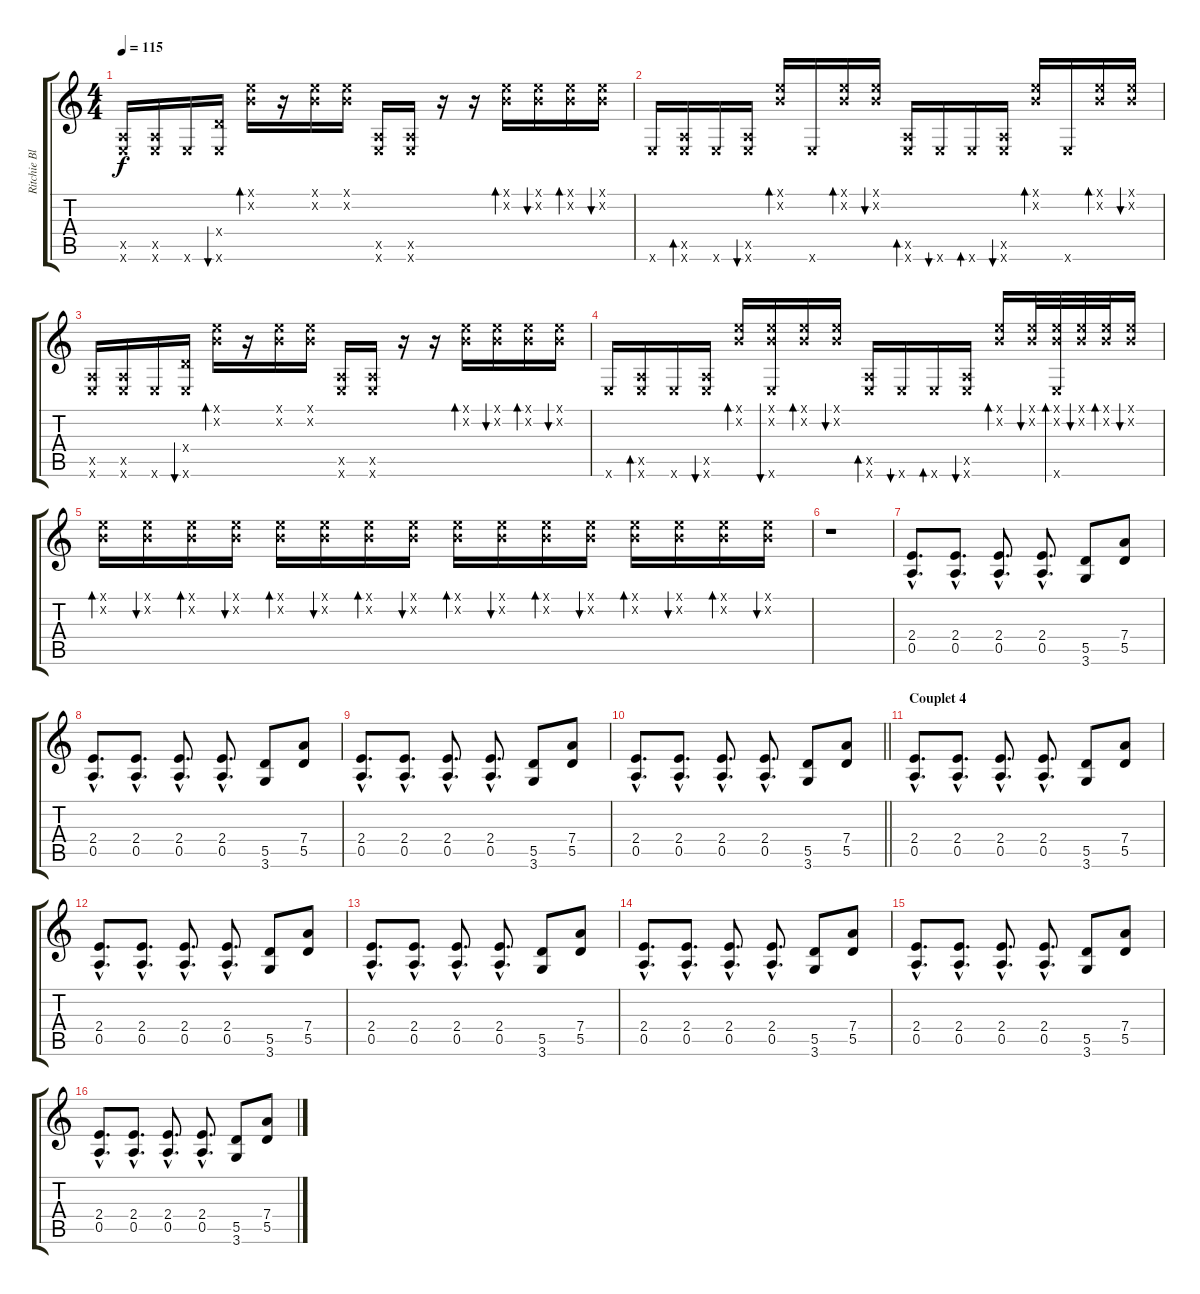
\track ("Ritchie Blackmore" "Ritchie Bl") {instrument distortionguitar}
\staff {score tabs}
\tuning (E4 B3 G3 D3 A2 E2) {hide}
\ts (4 4)
\tempo 115
\clef g2
\ks c
(0.5{x} 0.6{x}).16{dy f} (0.5{x} 0.6{x}).16 0.6{x}.16 (0.4{x} 0.6{x}).16{bu 120} (0.1{x} 0.2{x}).16{bd 120} r.16 (0.1{x} 0.2{x}).16 (0.1{x} 0.2{x}).16 (0.5{x} 0.6{x}).16 (0.5{x} 0.6{x}).16 r.16 r.16 (0.1{x} 0.2{x}).16{bd 120} (0.1{x} 0.2{x}).16{bu 120} (0.1{x} 0.2{x}).16{bd 120} (0.1{x} 0.2{x}).16{bu 120} |
0.6{x}.16 (0.5{x} 0.6{x}).16{bd 60} 0.6{x}.16 (0.5{x} 0.6{x}).16{bu 120} (0.1{x} 0.2{x}).16{bd 120} 0.6{x}.16 (0.1{x} 0.2{x}).16{bd 120} (0.1{x} 0.2{x}).16{bu 120} (0.5{x} 0.6{x}).16{bd 120} 0.6{x}.16{bu 120} 0.6{x}.16{bd 120} (0.5{x} 0.6{x}).16{bu 120} (0.1{x} 0.2{x}).16{bd 120} 0.6{x}.16 (0.1{x} 0.2{x}).16{bd 120} (0.1{x} 0.2{x}).16{bu 120} |
(0.5{x} 0.6{x}).16 (0.5{x} 0.6{x}).16 0.6{x}.16 (0.4{x} 0.6{x}).16{bu 120} (0.1{x} 0.2{x}).16{bd 120} r.16 (0.1{x} 0.2{x}).16 (0.1{x} 0.2{x}).16 (0.5{x} 0.6{x}).16 (0.5{x} 0.6{x}).16 r.16 r.16 (0.1{x} 0.2{x}).16{bd 120} (0.1{x} 0.2{x}).16{bu 120} (0.1{x} 0.2{x}).16{bd 120} (0.1{x} 0.2{x}).16{bu 120} |
0.6{x}.16 (0.5{x} 0.6{x}).16{bd 60} 0.6{x}.16 (0.5{x} 0.6{x}).16{bu 120} (0.1{x} 0.2{x}).16{bd 120} (0.1{x} 0.2{x} 0.6{x}).16{bu 60} (0.1{x} 0.2{x}).16{bd 120} (0.1{x} 0.2{x}).16{bu 120} (0.5{x} 0.6{x}).16{bd 120} 0.6{x}.16{bu 120} 0.6{x}.16{bd 120} (0.5{x} 0.6{x}).16{bu 120} (0.1{x} 0.2{x}).16{bd 120} (0.1{x} 0.2{x}).32{bu 60} (0.1{x} 0.2{x} 0.6{x}).32{bd 60} (0.1{x} 0.2{x}).32{bu 60} (0.1{x} 0.2{x}).32{bd 120} (0.1{x} 0.2{x}).16{bu 120} |
(0.1{x} 0.2{x}).16{bd 120} (0.1{x} 0.2{x}).16{bu 120} (0.1{x} 0.2{x}).16{bd 120} (0.1{x} 0.2{x}).16{bu 120} (0.1{x} 0.2{x}).16{bd 120} (0.1{x} 0.2{x}).16{bu 120} (0.1{x} 0.2{x}).16{bd 120} (0.1{x} 0.2{x}).16{bu 120} (0.1{x} 0.2{x}).16{bd 120} (0.1{x} 0.2{x}).16{bu 120} (0.1{x} 0.2{x}).16{bd 120} (0.1{x} 0.2{x}).16{bu 120} (0.1{x} 0.2{x}).16{bd 120} (0.1{x} 0.2{x}).16{bu 120} (0.1{x} 0.2{x}).16{bd 120} (0.1{x} 0.2{x}).16{bu 120} |
r.1 |
(2.4{hac} 0.5{hac}).8{d} (2.4{hac} 0.5{hac}).8{d} (2.4{hac} 0.5{hac}).8{d} (2.4{hac} 0.5{hac}).8{d} (5.5 3.6).8 (7.4 5.5).8 |
(2.4{hac} 0.5{hac}).8{d} (2.4{hac} 0.5{hac}).8{d} (2.4{hac} 0.5{hac}).8{d} (2.4{hac} 0.5{hac}).8{d} (5.5 3.6).8 (7.4 5.5).8 |
(2.4{hac} 0.5{hac}).8{d} (2.4{hac} 0.5{hac}).8{d} (2.4{hac} 0.5{hac}).8{d} (2.4{hac} 0.5{hac}).8{d} (5.5 3.6).8 (7.4 5.5).8 |
\barLineRight lightlight
(2.4{hac} 0.5{hac}).8{d} (2.4{hac} 0.5{hac}).8{d} (2.4{hac} 0.5{hac}).8{d} (2.4{hac} 0.5{hac}).8{d} (5.5 3.6).8 (7.4 5.5).8 |
\section ("" "Couplet 4")
(2.4{hac} 0.5{hac}).8{d} (2.4{hac} 0.5{hac}).8{d} (2.4{hac} 0.5{hac}).8{d} (2.4{hac} 0.5{hac}).8{d} (5.5 3.6).8 (7.4 5.5).8 |
(2.4{hac} 0.5{hac}).8{d} (2.4{hac} 0.5{hac}).8{d} (2.4{hac} 0.5{hac}).8{d} (2.4{hac} 0.5{hac}).8{d} (5.5 3.6).8 (7.4 5.5).8 |
(2.4{hac} 0.5{hac}).8{d} (2.4{hac} 0.5{hac}).8{d} (2.4{hac} 0.5{hac}).8{d} (2.4{hac} 0.5{hac}).8{d} (5.5 3.6).8 (7.4 5.5).8 |
(2.4{hac} 0.5{hac}).8{d} (2.4{hac} 0.5{hac}).8{d} (2.4{hac} 0.5{hac}).8{d} (2.4{hac} 0.5{hac}).8{d} (5.5 3.6).8 (7.4 5.5).8 |
(2.4{hac} 0.5{hac}).8{d} (2.4{hac} 0.5{hac}).8{d} (2.4{hac} 0.5{hac}).8{d} (2.4{hac} 0.5{hac}).8{d} (5.5 3.6).8 (7.4 5.5).8 |
(2.4{hac} 0.5{hac}).8{d} (2.4{hac} 0.5{hac}).8{d} (2.4{hac} 0.5{hac}).8{d} (2.4{hac} 0.5{hac}).8{d} (5.5 3.6).8 (7.4 5.5).8
